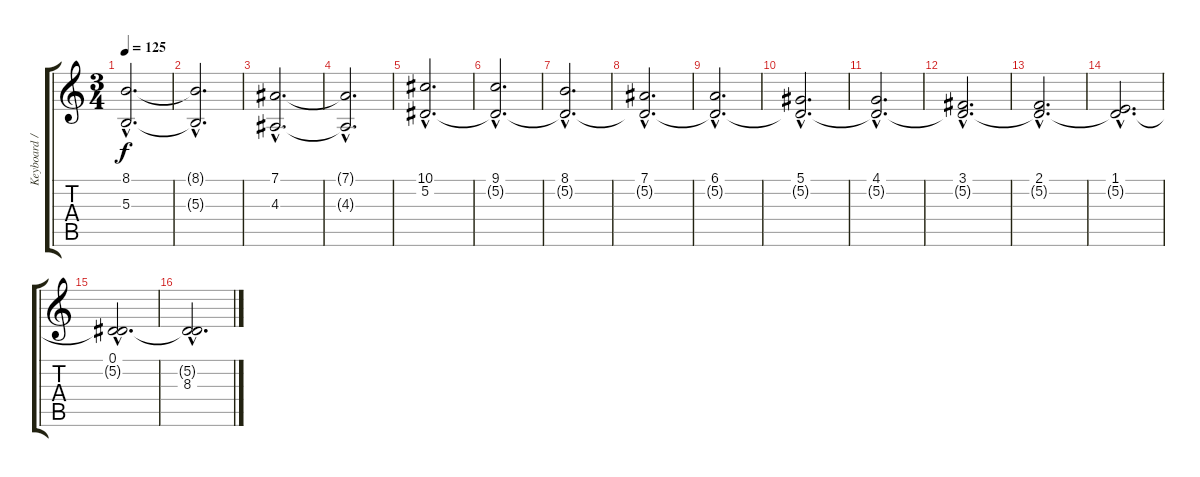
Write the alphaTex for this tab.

\track ("Keyboard / Vocals" "Keyboard /") {instrument stringensemble1}
\staff {score tabs}
\tuning (Eb4 Bb3 Gb3 Db3 Ab2 Eb2) {hide}
\ts (3 4)
\tempo 125
\clef g2
\ks c
(8.1{hac} 5.3{hac}).2{d dy f} |
(8.1{hac t} 5.3{hac t}).2{d} |
(7.1{hac} 4.3{hac}).2{d} |
(7.1{hac t} 4.3{hac t}).2{d} |
(10.1{hac} 5.2{hac}).2{d} |
(9.1{hac} 5.2{hac t}).2{d} |
(8.1{hac} 5.2{hac t}).2{d} |
(7.1{hac} 5.2{hac t}).2{d} |
(6.1{hac} 5.2{hac t}).2{d} |
(5.1{hac} 5.2{hac t}).2{d} |
(4.1{hac} 5.2{hac t}).2{d} |
(3.1{hac} 5.2{hac t}).2{d} |
(2.1{hac} 5.2{hac t}).2{d} |
(1.1{hac} 5.2{hac t}).2{d} |
(0.1{hac} 5.2{hac t}).2{d} |
(5.2{hac t} 8.3{hac}).2{d}
